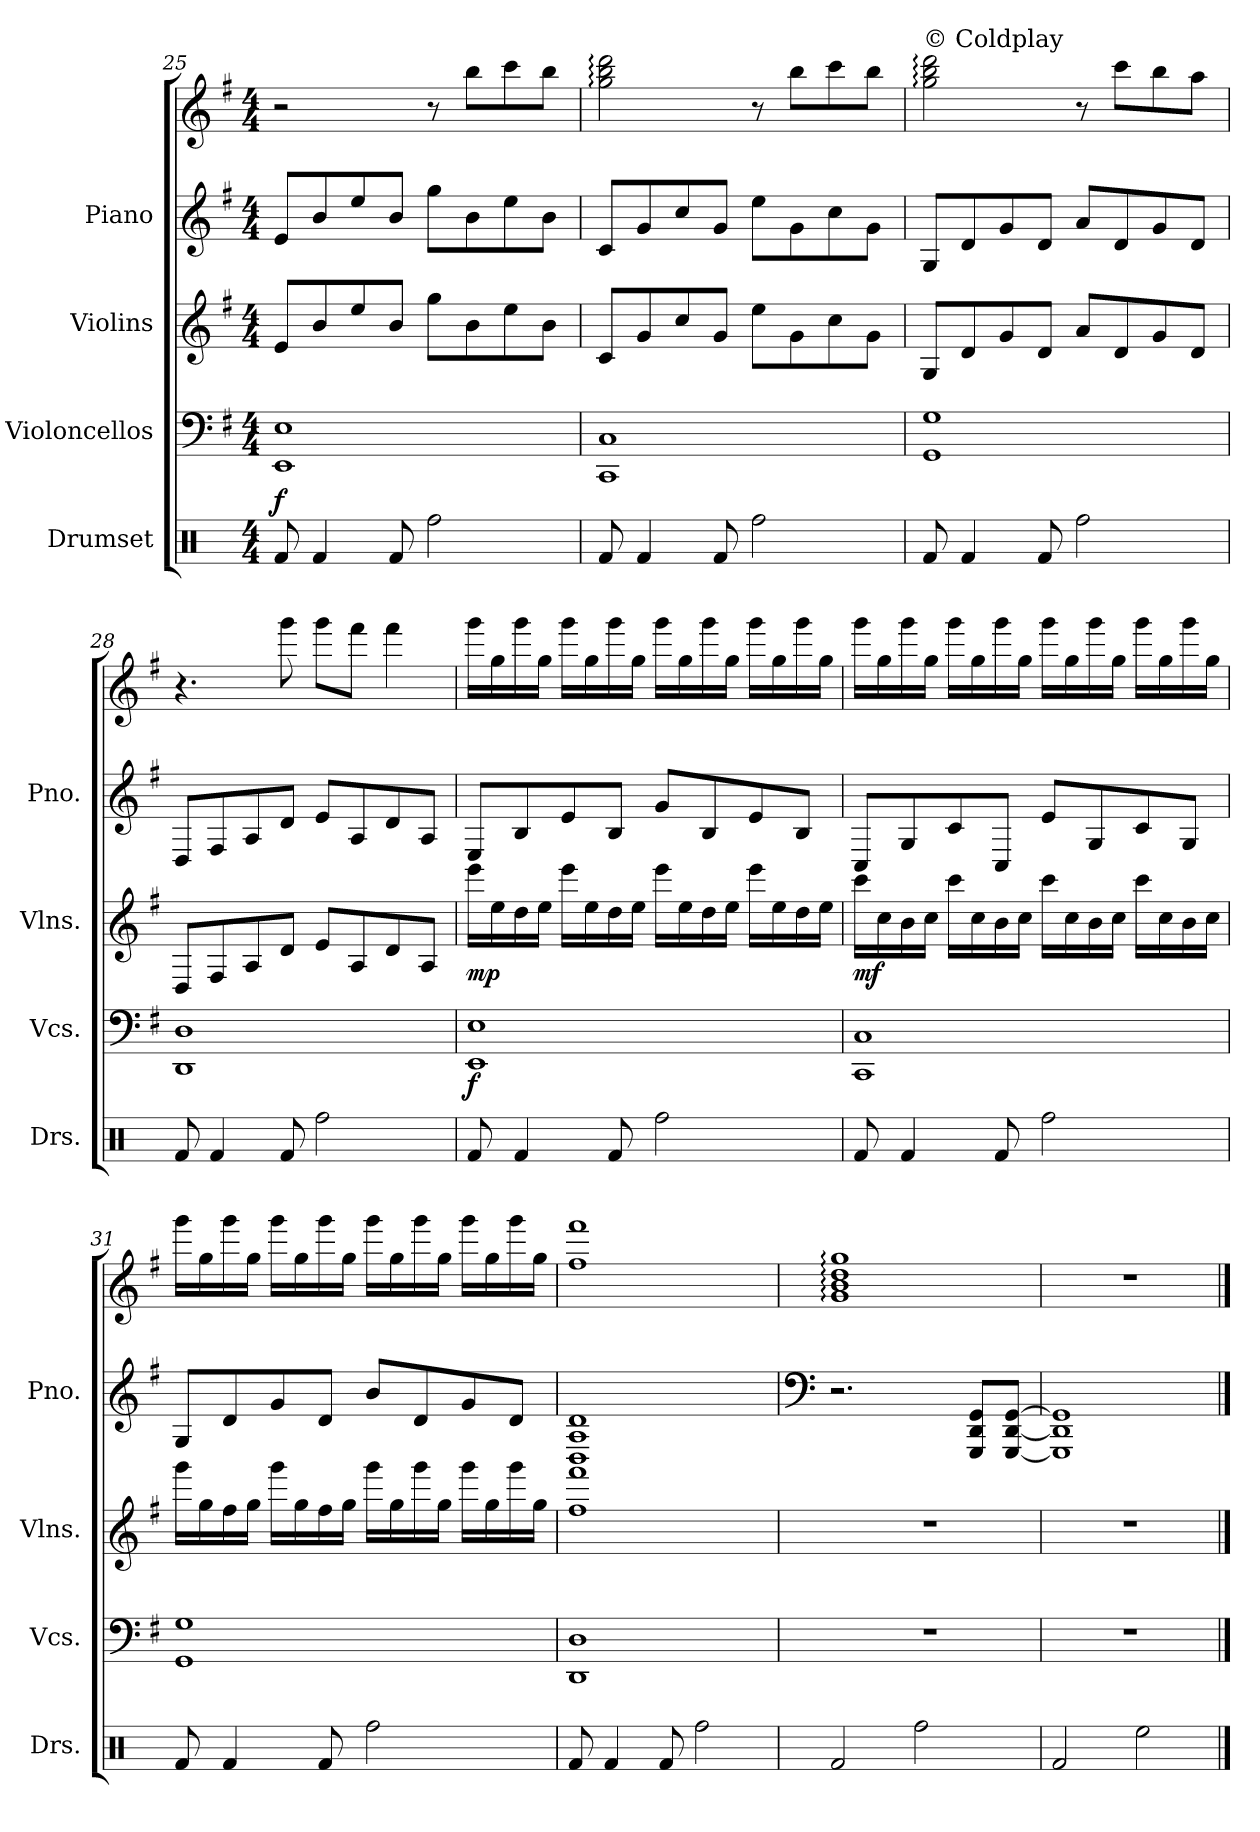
**kern	**dynam	**kern	**dynam	**kern	**dynam	**kern	**kern
*part4	*part4	*part3	*part3	*part2	*part2	*part1	*part1
*staff5	*staff5	*staff4	*staff4	*staff3	*staff3	*staff2	*staff1
*I"Drumset	*	*I"Violoncellos	*	*I"Violins	*	*I"Piano	*
*I'Drs.	*	*I'Vcs.	*	*I'Vlns.	*	*I'Pno.	*
*clefX	*	*clefF4	*	*clefG2	*	*clefG2	*clefG2
*k[]	*	*k[f#]	*	*k[f#]	*	*k[f#]	*k[f#]
*M4/4	*	*M4/4	*	*M4/4	*	*M4/4	*M4/4
=25	=25	=25	=25	=25	=25	=25	=25
!	!LO:DY:a	!	!	!	!	!	!
8Rf/	f	1EE 1E	.	8e/L	.	8e/L	2r
4Rf/	.	.	.	8b/	.	8b/	.
.	.	.	.	8ee/	.	8ee/	.
8Rf/	.	.	.	8b/J	.	8b/J	.
2Rff\	.	.	.	8gg\L	.	8gg\L	8r
.	.	.	.	8b\	.	8b\	8bb\L
.	.	.	.	8ee\	.	8ee\	8ccc\
.	.	.	.	8b\J	.	8b\J	8bb\J
!!LO:LB:g=z
=26	=26	=26	=26	=26	=26	=26	=26
8Rf/	.	1CC 1C	.	8c/L	.	8c/L	2gg\: 2bb\: 2ddd\:
4Rf/	.	.	.	8g/	.	8g/	.
.	.	.	.	8cc/	.	8cc/	.
8Rf/	.	.	.	8g/J	.	8g/J	.
2Rff\	.	.	.	8ee\L	.	8ee\L	8r
.	.	.	.	8g\	.	8g\	8bb\L
.	.	.	.	8cc\	.	8cc\	8ccc\
.	.	.	.	8g\J	.	8g\J	8bb\J
=27	=27	=27	=27	=27	=27	=27	=27
!	!	!	!	!	!	!	!LO:TX:a:t=© Coldplay
8Rf/	.	1GG 1G	.	8G/L	.	8G/L	2gg\: 2bb\: 2ddd\:
4Rf/	.	.	.	8d/	.	8d/	.
.	.	.	.	8g/	.	8g/	.
8Rf/	.	.	.	8d/J	.	8d/J	.
2Rff\	.	.	.	8a/L	.	8a/L	8r
.	.	.	.	8d/	.	8d/	8ccc\L
.	.	.	.	8g/	.	8g/	8bb\
.	.	.	.	8d/J	.	8d/J	8aa\J
=28	=28	=28	=28	=28	=28	=28	=28
8Rf/	.	1DD 1D	.	8D/L	.	8D/L	4.r
4Rf/	.	.	.	8F#/	.	8F#/	.
.	.	.	.	8A/	.	8A/	.
8Rf/	.	.	.	8d/J	.	8d/J	8ggg\
2Rff\	.	.	.	8e/L	.	8e/L	8ggg\L
.	.	.	.	8A/	.	8A/	8fff#\J
.	.	.	.	8d/	.	8d/	4fff#\
.	.	.	.	8A/J	.	8A/J	.
!!LO:PB:g=z
=29	=29	=29	=29	=29	=29	=29	=29
!	!	!	!LO:DY:b	!	!LO:DY:b	!	!
8Rf/	.	1EE 1E	f	16eee\LL	mp	8E/L	16ggg\LL
.	.	.	.	16ee\	.	.	16gg\
4Rf/	.	.	.	16dd\	.	8B/	16ggg\
.	.	.	.	16ee\JJ	.	.	16gg\JJ
.	.	.	.	16eee\LL	.	8e/	16ggg\LL
.	.	.	.	16ee\	.	.	16gg\
8Rf/	.	.	.	16dd\	.	8B/J	16ggg\
.	.	.	.	16ee\JJ	.	.	16gg\JJ
2Rff\	.	.	.	16eee\LL	.	8g/L	16ggg\LL
.	.	.	.	16ee\	.	.	16gg\
.	.	.	.	16dd\	.	8B/	16ggg\
.	.	.	.	16ee\JJ	.	.	16gg\JJ
.	.	.	.	16eee\LL	.	8e/	16ggg\LL
.	.	.	.	16ee\	.	.	16gg\
.	.	.	.	16dd\	.	8B/J	16ggg\
.	.	.	.	16ee\JJ	.	.	16gg\JJ
=30	=30	=30	=30	=30	=30	=30	=30
!	!	!	!	!	!LO:DY:b	!	!
8Rf/	.	1CC 1C	.	16ccc\LL	mf	8C/L	16ggg\LL
.	.	.	.	16cc\	.	.	16gg\
4Rf/	.	.	.	16b\	.	8G/	16ggg\
.	.	.	.	16cc\JJ	.	.	16gg\JJ
.	.	.	.	16ccc\LL	.	8c/	16ggg\LL
.	.	.	.	16cc\	.	.	16gg\
8Rf/	.	.	.	16b\	.	8C/J	16ggg\
.	.	.	.	16cc\JJ	.	.	16gg\JJ
2Rff\	.	.	.	16ccc\LL	.	8e/L	16ggg\LL
.	.	.	.	16cc\	.	.	16gg\
.	.	.	.	16b\	.	8G/	16ggg\
.	.	.	.	16cc\JJ	.	.	16gg\JJ
.	.	.	.	16ccc\LL	.	8c/	16ggg\LL
.	.	.	.	16cc\	.	.	16gg\
.	.	.	.	16b\	.	8G/J	16ggg\
.	.	.	.	16cc\JJ	.	.	16gg\JJ
!!LO:LB:g=z
=31	=31	=31	=31	=31	=31	=31	=31
8Rf/	.	1GG 1G	.	16ggg\LL	.	8G/L	16ggg\LL
.	.	.	.	16gg\	.	.	16gg\
4Rf/	.	.	.	16ff#\	.	8d/	16ggg\
.	.	.	.	16gg\JJ	.	.	16gg\JJ
.	.	.	.	16ggg\LL	.	8g/	16ggg\LL
.	.	.	.	16gg\	.	.	16gg\
8Rf/	.	.	.	16ff#\	.	8d/J	16ggg\
.	.	.	.	16gg\JJ	.	.	16gg\JJ
2Rff\	.	.	.	16ggg\LL	.	8b/L	16ggg\LL
.	.	.	.	16gg\	.	.	16gg\
.	.	.	.	16ggg\	.	8d/	16ggg\
.	.	.	.	16gg\JJ	.	.	16gg\JJ
.	.	.	.	16ggg\LL	.	8g/	16ggg\LL
.	.	.	.	16gg\	.	.	16gg\
.	.	.	.	16ggg\	.	8d/J	16ggg\
.	.	.	.	16gg\JJ	.	.	16gg\JJ
=32	=32	=32	=32	=32	=32	=32	=32
8Rf/	.	1DD 1D	.	1ff# 1fff#	.	1D 1A 1d	1ff# 1fff#
4Rf/	.	.	.	.	.	.	.
8Rf/	.	.	.	.	.	.	.
2Rff\	.	.	.	.	.	.	.
=33	=33	=33	=33	=33	=33	=33	=33
*	*	*	*	*	*	*clefF4	*
2Rf/	.	1r	.	1r	.	2.r	1g: 1b: 1dd: 1gg:
2Rff\	.	.	.	.	.	.	.
.	.	.	.	.	.	8GGG/ 8DD/ 8GG/L	.
.	.	.	.	.	.	[8GGG/ [8DD/ [8GG/J	.
=34	=34	=34	=34	=34	=34	=34	=34
2Rf/	.	1r	.	1r	.	1GGG] 1DD] 1GG]	1r
2Ree\	.	.	.	.	.	.	.
==	==	==	==	==	==	==	==
*-	*-	*-	*-	*-	*-	*-	*-
